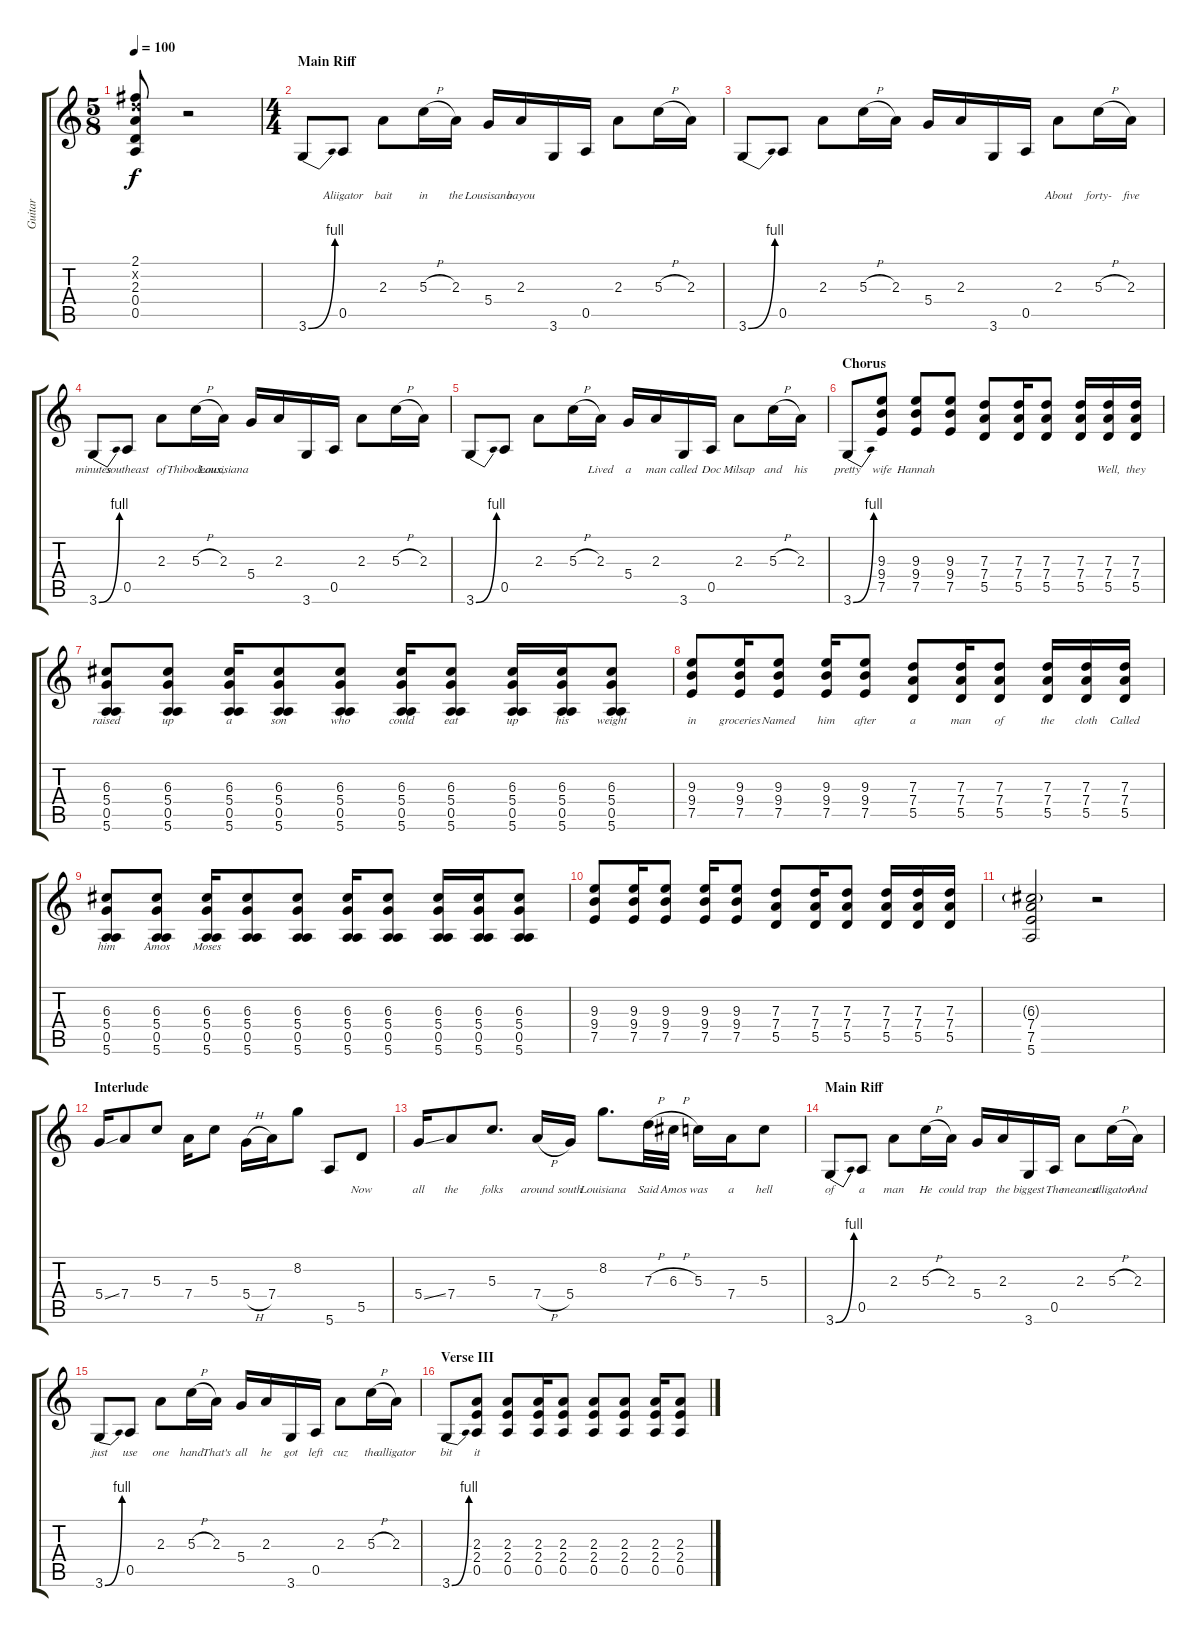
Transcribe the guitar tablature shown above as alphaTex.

\track ("Guitar" "Guitar") {instrument overdrivenguitar}
\staff {score tabs}
\tuning (E4 B3 G3 D3 A2 E2) {hide}
\ts (5 8)
\tempo 100
\clef g2
\ks c
(2.1 3.2{x} 2.3 0.4 0.5).8{lyrics (0 "") lyrics (1 "") lyrics (2 "") lyrics (3 "") lyrics (4 "") dy f} r.2 |
\ts (4 4)
\section ("" "Main Riff")
3.6{be (bend 0 0 60 4)}.8{lyrics (0 "") lyrics (1 "") lyrics (2 "") lyrics (3 "") lyrics (4 "")} 0.5.8{lyrics (0 "Aliigator") lyrics (1 "") lyrics (2 "") lyrics (3 "") lyrics (4 "")} 2.3.8{lyrics (0 "bait") lyrics (1 "") lyrics (2 "") lyrics (3 "") lyrics (4 "")} 5.3{h}.16{lyrics (0 "in") lyrics (1 "") lyrics (2 "") lyrics (3 "") lyrics (4 "")} 2.3.16{lyrics (0 "the") lyrics (1 "") lyrics (2 "") lyrics (3 "") lyrics (4 "")} 5.4.16{lyrics (0 "Lousisana") lyrics (1 "") lyrics (2 "") lyrics (3 "") lyrics (4 "")} 2.3.16{lyrics (0 "bayou") lyrics (1 "") lyrics (2 "") lyrics (3 "") lyrics (4 "")} 3.6.16{lyrics (0 "") lyrics (1 "") lyrics (2 "") lyrics (3 "") lyrics (4 "")} 0.5.16{lyrics (0 "") lyrics (1 "") lyrics (2 "") lyrics (3 "") lyrics (4 "")} 2.3.8{lyrics (0 "") lyrics (1 "") lyrics (2 "") lyrics (3 "") lyrics (4 "")} 5.3{h}.16{lyrics (0 "") lyrics (1 "") lyrics (2 "") lyrics (3 "") lyrics (4 "")} 2.3.16{lyrics (0 "") lyrics (1 "") lyrics (2 "") lyrics (3 "") lyrics (4 "")} |
3.6{be (bend 0 0 60 4)}.8{lyrics (0 "") lyrics (1 "") lyrics (2 "") lyrics (3 "") lyrics (4 "")} 0.5.8{lyrics (0 "") lyrics (1 "") lyrics (2 "") lyrics (3 "") lyrics (4 "")} 2.3.8{lyrics (0 "") lyrics (1 "") lyrics (2 "") lyrics (3 "") lyrics (4 "")} 5.3{h}.16{lyrics (0 "") lyrics (1 "") lyrics (2 "") lyrics (3 "") lyrics (4 "")} 2.3.16{lyrics (0 "") lyrics (1 "") lyrics (2 "") lyrics (3 "") lyrics (4 "")} 5.4.16{lyrics (0 "") lyrics (1 "") lyrics (2 "") lyrics (3 "") lyrics (4 "")} 2.3.16{lyrics (0 "") lyrics (1 "") lyrics (2 "") lyrics (3 "") lyrics (4 "")} 3.6.16{lyrics (0 "") lyrics (1 "") lyrics (2 "") lyrics (3 "") lyrics (4 "")} 0.5.16{lyrics (0 "") lyrics (1 "") lyrics (2 "") lyrics (3 "") lyrics (4 "")} 2.3.8{lyrics (0 "About") lyrics (1 "") lyrics (2 "") lyrics (3 "") lyrics (4 "")} 5.3{h}.16{lyrics (0 "forty-") lyrics (1 "") lyrics (2 "") lyrics (3 "") lyrics (4 "")} 2.3.16{lyrics (0 "five") lyrics (1 "") lyrics (2 "") lyrics (3 "") lyrics (4 "")} |
3.6{be (bend 0 0 60 4)}.8{lyrics (0 "minutes") lyrics (1 "") lyrics (2 "") lyrics (3 "") lyrics (4 "")} 0.5.8{lyrics (0 "southeast") lyrics (1 "") lyrics (2 "") lyrics (3 "") lyrics (4 "")} 2.3.8{lyrics (0 "of") lyrics (1 "") lyrics (2 "") lyrics (3 "") lyrics (4 "")} 5.3{h}.16{lyrics (0 "Thibodeaux,") lyrics (1 "") lyrics (2 "") lyrics (3 "") lyrics (4 "")} 2.3.16{lyrics (0 "Lousisiana") lyrics (1 "") lyrics (2 "") lyrics (3 "") lyrics (4 "")} 5.4.16{lyrics (0 "") lyrics (1 "") lyrics (2 "") lyrics (3 "") lyrics (4 "")} 2.3.16{lyrics (0 "") lyrics (1 "") lyrics (2 "") lyrics (3 "") lyrics (4 "")} 3.6.16{lyrics (0 "") lyrics (1 "") lyrics (2 "") lyrics (3 "") lyrics (4 "")} 0.5.16{lyrics (0 "") lyrics (1 "") lyrics (2 "") lyrics (3 "") lyrics (4 "")} 2.3.8{lyrics (0 "") lyrics (1 "") lyrics (2 "") lyrics (3 "") lyrics (4 "")} 5.3{h}.16{lyrics (0 "") lyrics (1 "") lyrics (2 "") lyrics (3 "") lyrics (4 "")} 2.3.16{lyrics (0 "") lyrics (1 "") lyrics (2 "") lyrics (3 "") lyrics (4 "")} |
3.6{be (bend 0 0 60 4)}.8{lyrics (0 "") lyrics (1 "") lyrics (2 "") lyrics (3 "") lyrics (4 "")} 0.5.8{lyrics (0 "") lyrics (1 "") lyrics (2 "") lyrics (3 "") lyrics (4 "")} 2.3.8{lyrics (0 "") lyrics (1 "") lyrics (2 "") lyrics (3 "") lyrics (4 "")} 5.3{h}.16{lyrics (0 "") lyrics (1 "") lyrics (2 "") lyrics (3 "") lyrics (4 "")} 2.3.16{lyrics (0 "Lived") lyrics (1 "") lyrics (2 "") lyrics (3 "") lyrics (4 "")} 5.4.16{lyrics (0 "a") lyrics (1 "") lyrics (2 "") lyrics (3 "") lyrics (4 "")} 2.3.16{lyrics (0 "man") lyrics (1 "") lyrics (2 "") lyrics (3 "") lyrics (4 "")} 3.6.16{lyrics (0 "called") lyrics (1 "") lyrics (2 "") lyrics (3 "") lyrics (4 "")} 0.5.16{lyrics (0 "Doc") lyrics (1 "") lyrics (2 "") lyrics (3 "") lyrics (4 "")} 2.3.8{lyrics (0 "Milsap") lyrics (1 "") lyrics (2 "") lyrics (3 "") lyrics (4 "")} 5.3{h}.16{lyrics (0 "and") lyrics (1 "") lyrics (2 "") lyrics (3 "") lyrics (4 "")} 2.3.16{lyrics (0 "his") lyrics (1 "") lyrics (2 "") lyrics (3 "") lyrics (4 "")} |
\section ("" "Chorus")
3.6{be (bend 0 0 60 4)}.8{lyrics (0 "pretty") lyrics (1 "") lyrics (2 "") lyrics (3 "") lyrics (4 "")} (9.3 9.4 7.5).8{lyrics (0 "wife") lyrics (1 "") lyrics (2 "") lyrics (3 "") lyrics (4 "")} (9.3 9.4 7.5).8{lyrics (0 "Hannah") lyrics (1 "") lyrics (2 "") lyrics (3 "") lyrics (4 "")} (9.3 9.4 7.5).8{lyrics (0 "") lyrics (1 "") lyrics (2 "") lyrics (3 "") lyrics (4 "")} (7.3 7.4 5.5).8{lyrics (0 "") lyrics (1 "") lyrics (2 "") lyrics (3 "") lyrics (4 "")} (7.3 7.4 5.5).16{lyrics (0 "") lyrics (1 "") lyrics (2 "") lyrics (3 "") lyrics (4 "")} (7.3 7.4 5.5).8{lyrics (0 "") lyrics (1 "") lyrics (2 "") lyrics (3 "") lyrics (4 "")} (7.3 7.4 5.5).16{lyrics (0 "") lyrics (1 "") lyrics (2 "") lyrics (3 "") lyrics (4 "")} (7.3 7.4 5.5).16{lyrics (0 "Well,") lyrics (1 "") lyrics (2 "") lyrics (3 "") lyrics (4 "")} (7.3 7.4 5.5).16{lyrics (0 "they") lyrics (1 "") lyrics (2 "") lyrics (3 "") lyrics (4 "")} |
(6.3 5.4 0.5 5.6).8{lyrics (0 "raised") lyrics (1 "") lyrics (2 "") lyrics (3 "") lyrics (4 "")} (6.3 5.4 0.5 5.6).8{lyrics (0 "up") lyrics (1 "") lyrics (2 "") lyrics (3 "") lyrics (4 "")} (6.3 5.4 0.5 5.6).16{lyrics (0 "a") lyrics (1 "") lyrics (2 "") lyrics (3 "") lyrics (4 "")} (6.3 5.4 0.5 5.6).8{lyrics (0 "son") lyrics (1 "") lyrics (2 "") lyrics (3 "") lyrics (4 "")} (6.3 5.4 0.5 5.6).8{lyrics (0 "who") lyrics (1 "") lyrics (2 "") lyrics (3 "") lyrics (4 "")} (6.3 5.4 0.5 5.6).16{lyrics (0 "could") lyrics (1 "") lyrics (2 "") lyrics (3 "") lyrics (4 "")} (6.3 5.4 0.5 5.6).8{lyrics (0 "eat") lyrics (1 "") lyrics (2 "") lyrics (3 "") lyrics (4 "")} (6.3 5.4 0.5 5.6).16{lyrics (0 "up") lyrics (1 "") lyrics (2 "") lyrics (3 "") lyrics (4 "")} (6.3 5.4 0.5 5.6).16{lyrics (0 "his") lyrics (1 "") lyrics (2 "") lyrics (3 "") lyrics (4 "")} (6.3 5.4 0.5 5.6).8{lyrics (0 "weight") lyrics (1 "") lyrics (2 "") lyrics (3 "") lyrics (4 "")} |
(9.3 9.4 7.5).8{lyrics (0 "in") lyrics (1 "") lyrics (2 "") lyrics (3 "") lyrics (4 "")} (9.3 9.4 7.5).16{lyrics (0 "groceries") lyrics (1 "") lyrics (2 "") lyrics (3 "") lyrics (4 "")} (9.3 9.4 7.5).8{lyrics (0 "Named") lyrics (1 "") lyrics (2 "") lyrics (3 "") lyrics (4 "")} (9.3 9.4 7.5).16{lyrics (0 "him") lyrics (1 "") lyrics (2 "") lyrics (3 "") lyrics (4 "")} (9.3 9.4 7.5).8{lyrics (0 "after") lyrics (1 "") lyrics (2 "") lyrics (3 "") lyrics (4 "")} (7.3 7.4 5.5).8{lyrics (0 "a") lyrics (1 "") lyrics (2 "") lyrics (3 "") lyrics (4 "")} (7.3 7.4 5.5).16{lyrics (0 "man") lyrics (1 "") lyrics (2 "") lyrics (3 "") lyrics (4 "")} (7.3 7.4 5.5).8{lyrics (0 "of") lyrics (1 "") lyrics (2 "") lyrics (3 "") lyrics (4 "")} (7.3 7.4 5.5).16{lyrics (0 "the") lyrics (1 "") lyrics (2 "") lyrics (3 "") lyrics (4 "")} (7.3 7.4 5.5).16{lyrics (0 "cloth") lyrics (1 "") lyrics (2 "") lyrics (3 "") lyrics (4 "")} (7.3 7.4 5.5).16{lyrics (0 "Called") lyrics (1 "") lyrics (2 "") lyrics (3 "") lyrics (4 "")} |
(6.3 5.4 0.5 5.6).8{lyrics (0 "him") lyrics (1 "") lyrics (2 "") lyrics (3 "") lyrics (4 "")} (6.3 5.4 0.5 5.6).8{lyrics (0 "Amos") lyrics (1 "") lyrics (2 "") lyrics (3 "") lyrics (4 "")} (6.3 5.4 0.5 5.6).16{lyrics (0 "Moses") lyrics (1 "") lyrics (2 "") lyrics (3 "") lyrics (4 "")} (6.3 5.4 0.5 5.6).8{lyrics (0 "") lyrics (1 "") lyrics (2 "") lyrics (3 "") lyrics (4 "")} (6.3 5.4 0.5 5.6).8{lyrics (0 "") lyrics (1 "") lyrics (2 "") lyrics (3 "") lyrics (4 "")} (6.3 5.4 0.5 5.6).16{lyrics (0 "") lyrics (1 "") lyrics (2 "") lyrics (3 "") lyrics (4 "")} (6.3 5.4 0.5 5.6).8{lyrics (0 "") lyrics (1 "") lyrics (2 "") lyrics (3 "") lyrics (4 "")} (6.3 5.4 0.5 5.6).16{lyrics (0 "") lyrics (1 "") lyrics (2 "") lyrics (3 "") lyrics (4 "")} (6.3 5.4 0.5 5.6).16{lyrics (0 "") lyrics (1 "") lyrics (2 "") lyrics (3 "") lyrics (4 "")} (6.3 5.4 0.5 5.6).8{lyrics (0 "") lyrics (1 "") lyrics (2 "") lyrics (3 "") lyrics (4 "")} |
(9.3 9.4 7.5).8{lyrics (0 "") lyrics (1 "") lyrics (2 "") lyrics (3 "") lyrics (4 "")} (9.3 9.4 7.5).16{lyrics (0 "") lyrics (1 "") lyrics (2 "") lyrics (3 "") lyrics (4 "")} (9.3 9.4 7.5).8{lyrics (0 "") lyrics (1 "") lyrics (2 "") lyrics (3 "") lyrics (4 "")} (9.3 9.4 7.5).16{lyrics (0 "") lyrics (1 "") lyrics (2 "") lyrics (3 "") lyrics (4 "")} (9.3 9.4 7.5).8{lyrics (0 "") lyrics (1 "") lyrics (2 "") lyrics (3 "") lyrics (4 "")} (7.3 7.4 5.5).8{lyrics (0 "") lyrics (1 "") lyrics (2 "") lyrics (3 "") lyrics (4 "")} (7.3 7.4 5.5).16{lyrics (0 "") lyrics (1 "") lyrics (2 "") lyrics (3 "") lyrics (4 "")} (7.3 7.4 5.5).8{lyrics (0 "") lyrics (1 "") lyrics (2 "") lyrics (3 "") lyrics (4 "")} (7.3 7.4 5.5).16{lyrics (0 "") lyrics (1 "") lyrics (2 "") lyrics (3 "") lyrics (4 "")} (7.3 7.4 5.5).16{lyrics (0 "") lyrics (1 "") lyrics (2 "") lyrics (3 "") lyrics (4 "")} (7.3 7.4 5.5).16{lyrics (0 "") lyrics (1 "") lyrics (2 "") lyrics (3 "") lyrics (4 "")} |
(6.3{g} 7.4 7.5 5.6).2{lyrics (0 "") lyrics (1 "") lyrics (2 "") lyrics (3 "") lyrics (4 "")} r.2 |
\section ("" "Interlude")
5.4{ss}.16{lyrics (0 "") lyrics (1 "") lyrics (2 "") lyrics (3 "") lyrics (4 "")} 7.4.8{lyrics (0 "") lyrics (1 "") lyrics (2 "") lyrics (3 "") lyrics (4 "")} 5.3.8{lyrics (0 "") lyrics (1 "") lyrics (2 "") lyrics (3 "") lyrics (4 "")} 7.4.16{lyrics (0 "") lyrics (1 "") lyrics (2 "") lyrics (3 "") lyrics (4 "")} 5.3.8{lyrics (0 "") lyrics (1 "") lyrics (2 "") lyrics (3 "") lyrics (4 "")} 5.4{h}.16{lyrics (0 "") lyrics (1 "") lyrics (2 "") lyrics (3 "") lyrics (4 "")} 7.4.16{lyrics (0 "") lyrics (1 "") lyrics (2 "") lyrics (3 "") lyrics (4 "")} 8.2.8{lyrics (0 "") lyrics (1 "") lyrics (2 "") lyrics (3 "") lyrics (4 "")} 5.6.8{lyrics (0 "") lyrics (1 "") lyrics (2 "") lyrics (3 "") lyrics (4 "")} 5.5.8{lyrics (0 "Now") lyrics (1 "") lyrics (2 "") lyrics (3 "") lyrics (4 "")} |
5.4{ss}.16{lyrics (0 "all") lyrics (1 "") lyrics (2 "") lyrics (3 "") lyrics (4 "")} 7.4.8{lyrics (0 "the") lyrics (1 "") lyrics (2 "") lyrics (3 "") lyrics (4 "")} 5.3.8{d lyrics (0 "folks") lyrics (1 "") lyrics (2 "") lyrics (3 "") lyrics (4 "")} 7.4{h}.16{lyrics (0 "around") lyrics (1 "") lyrics (2 "") lyrics (3 "") lyrics (4 "")} 5.4.16{lyrics (0 "south") lyrics (1 "") lyrics (2 "") lyrics (3 "") lyrics (4 "")} 8.2.8{d lyrics (0 "Louisiana") lyrics (1 "") lyrics (2 "") lyrics (3 "") lyrics (4 "")} 7.3{h}.32{lyrics (0 "Said") lyrics (1 "") lyrics (2 "") lyrics (3 "") lyrics (4 "")} 6.3{h}.32{lyrics (0 "Amos") lyrics (1 "") lyrics (2 "") lyrics (3 "") lyrics (4 "")} 5.3.16{lyrics (0 "was") lyrics (1 "") lyrics (2 "") lyrics (3 "") lyrics (4 "")} 7.4.16{lyrics (0 "a") lyrics (1 "") lyrics (2 "") lyrics (3 "") lyrics (4 "")} 5.3.8{lyrics (0 "hell") lyrics (1 "") lyrics (2 "") lyrics (3 "") lyrics (4 "")} |
\section ("" "Main Riff")
3.6{be (bend 0 0 60 4)}.8{lyrics (0 "of") lyrics (1 "") lyrics (2 "") lyrics (3 "") lyrics (4 "")} 0.5.8{lyrics (0 "a") lyrics (1 "") lyrics (2 "") lyrics (3 "") lyrics (4 "")} 2.3.8{lyrics (0 "man") lyrics (1 "") lyrics (2 "") lyrics (3 "") lyrics (4 "")} 5.3{h}.16{lyrics (0 "He") lyrics (1 "") lyrics (2 "") lyrics (3 "") lyrics (4 "")} 2.3.16{lyrics (0 "could") lyrics (1 "") lyrics (2 "") lyrics (3 "") lyrics (4 "")} 5.4.16{lyrics (0 "trap") lyrics (1 "") lyrics (2 "") lyrics (3 "") lyrics (4 "")} 2.3.16{lyrics (0 "the") lyrics (1 "") lyrics (2 "") lyrics (3 "") lyrics (4 "")} 3.6.16{lyrics (0 "biggest") lyrics (1 "") lyrics (2 "") lyrics (3 "") lyrics (4 "")} 0.5.16{lyrics (0 "The") lyrics (1 "") lyrics (2 "") lyrics (3 "") lyrics (4 "")} 2.3.8{lyrics (0 "meanest") lyrics (1 "") lyrics (2 "") lyrics (3 "") lyrics (4 "")} 5.3{h}.16{lyrics (0 "alligator") lyrics (1 "") lyrics (2 "") lyrics (3 "") lyrics (4 "")} 2.3.16{lyrics (0 "And") lyrics (1 "") lyrics (2 "") lyrics (3 "") lyrics (4 "")} |
3.6{be (bend 0 0 60 4)}.8{lyrics (0 "just") lyrics (1 "") lyrics (2 "") lyrics (3 "") lyrics (4 "")} 0.5.8{lyrics (0 "use") lyrics (1 "") lyrics (2 "") lyrics (3 "") lyrics (4 "")} 2.3.8{lyrics (0 "one") lyrics (1 "") lyrics (2 "") lyrics (3 "") lyrics (4 "")} 5.3{h}.16{lyrics (0 "hand") lyrics (1 "") lyrics (2 "") lyrics (3 "") lyrics (4 "")} 2.3.16{lyrics (0 "That's") lyrics (1 "") lyrics (2 "") lyrics (3 "") lyrics (4 "")} 5.4.16{lyrics (0 "all") lyrics (1 "") lyrics (2 "") lyrics (3 "") lyrics (4 "")} 2.3.16{lyrics (0 "he") lyrics (1 "") lyrics (2 "") lyrics (3 "") lyrics (4 "")} 3.6.16{lyrics (0 "got") lyrics (1 "") lyrics (2 "") lyrics (3 "") lyrics (4 "")} 0.5.16{lyrics (0 "left") lyrics (1 "") lyrics (2 "") lyrics (3 "") lyrics (4 "")} 2.3.8{lyrics (0 "cuz") lyrics (1 "") lyrics (2 "") lyrics (3 "") lyrics (4 "")} 5.3{h}.16{lyrics (0 "the") lyrics (1 "") lyrics (2 "") lyrics (3 "") lyrics (4 "")} 2.3.16{lyrics (0 "alligator") lyrics (1 "") lyrics (2 "") lyrics (3 "") lyrics (4 "")} |
\section ("" "Verse III")
3.6{be (bend 0 0 60 4)}.8{lyrics (0 "bit") lyrics (1 "") lyrics (2 "") lyrics (3 "") lyrics (4 "")} (2.3 2.4 0.5).8{lyrics (0 "it") lyrics (1 "") lyrics (2 "") lyrics (3 "") lyrics (4 "")} (2.3 2.4 0.5).8{lyrics (0 "") lyrics (1 "") lyrics (2 "") lyrics (3 "") lyrics (4 "")} (2.3 2.4 0.5).16{lyrics (0 "") lyrics (1 "") lyrics (2 "") lyrics (3 "") lyrics (4 "")} (2.3 2.4 0.5).8{lyrics (0 "") lyrics (1 "") lyrics (2 "") lyrics (3 "") lyrics (4 "")} (2.3 2.4 0.5).8{lyrics (0 "") lyrics (1 "") lyrics (2 "") lyrics (3 "") lyrics (4 "")} (2.3 2.4 0.5).8{lyrics (0 "") lyrics (1 "") lyrics (2 "") lyrics (3 "") lyrics (4 "")} (2.3 2.4 0.5).16{lyrics (0 "") lyrics (1 "") lyrics (2 "") lyrics (3 "") lyrics (4 "")} (2.3 2.4 0.5).8{lyrics (0 "") lyrics (1 "") lyrics (2 "") lyrics (3 "") lyrics (4 "")}
